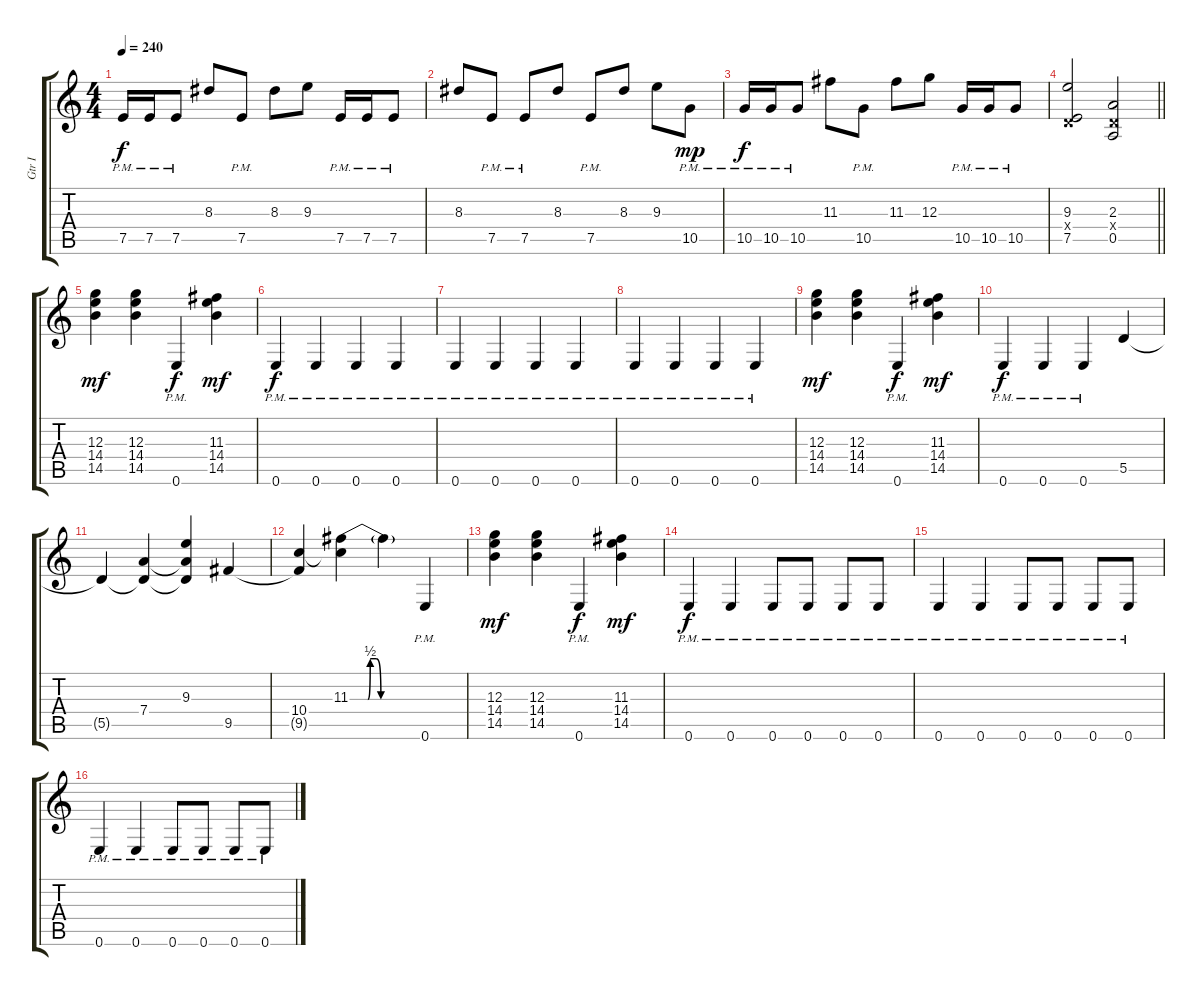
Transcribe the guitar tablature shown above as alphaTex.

\track ("Gtr I" "Gtr I") {instrument distortionguitar}
\staff {score tabs}
\tuning (E4 B3 G3 D3 A2 E2) {hide}
\ts (4 4)
\tempo 240
\clef g2
\ks c
7.5{pm}.16{dy f} 7.5{pm}.16 7.5{pm}.8 8.3.8 7.5{pm}.8 8.3.8 9.3.8 7.5{pm}.16 7.5{pm}.16 7.5{pm}.8 |
8.3.8 7.5{pm}.8 7.5{pm}.8 8.3.8 7.5{pm}.8 8.3.8 9.3.8 10.5{pm}.8{dy mp} |
10.5{pm}.16{dy f} 10.5{pm}.16 10.5{pm}.8 11.3.8 10.5{pm}.8 11.3.8 12.3.8 10.5{pm}.16 10.5{pm}.16 10.5{pm}.8 |
\barLineRight lightlight
(9.3 0.4{x} 7.5).2 (2.3 0.4{x} 0.5).2 |
(12.3 14.4 14.5).4{dy mf} (12.3 14.4 14.5).4 0.6{pm}.4{dy f} (11.3 14.4 14.5).4{dy mf} |
0.6{pm}.4{dy f} 0.6{pm}.4 0.6{pm}.4 0.6{pm}.4 |
0.6{pm}.4 0.6{pm}.4 0.6{pm}.4 0.6{pm}.4 |
0.6{pm}.4 0.6{pm}.4 0.6{pm}.4 0.6{pm}.4 |
(12.3 14.4 14.5).4{dy mf} (12.3 14.4 14.5).4 0.6{pm}.4{dy f} (11.3 14.4 14.5).4{dy mf} |
0.6{pm}.4{dy f} 0.6{pm}.4 0.6{pm}.4 5.5.4 |
5.5{t}.4 (7.4 5.5{t}).4 (9.3 7.4{t} 5.5{t}).4 9.5.4 |
(10.4 9.5{t}).4 (11.3{be (custom 0 0 15 0 17 2 22 2 26 0 32 0 45 0 60 0)} 10.4{t}).4 11.3{t}.4 0.6{pm}.4 |
(12.3 14.4 14.5).4{dy mf} (12.3 14.4 14.5).4 0.6{pm}.4{dy f} (11.3 14.4 14.5).4{dy mf} |
0.6{pm}.4{dy f} 0.6{pm}.4 0.6{pm}.8 0.6{pm}.8 0.6{pm}.8 0.6{pm}.8 |
0.6{pm}.4 0.6{pm}.4 0.6{pm}.8 0.6{pm}.8 0.6{pm}.8 0.6{pm}.8 |
0.6{pm}.4 0.6{pm}.4 0.6{pm}.8 0.6{pm}.8 0.6{pm}.8 0.6{pm}.8
